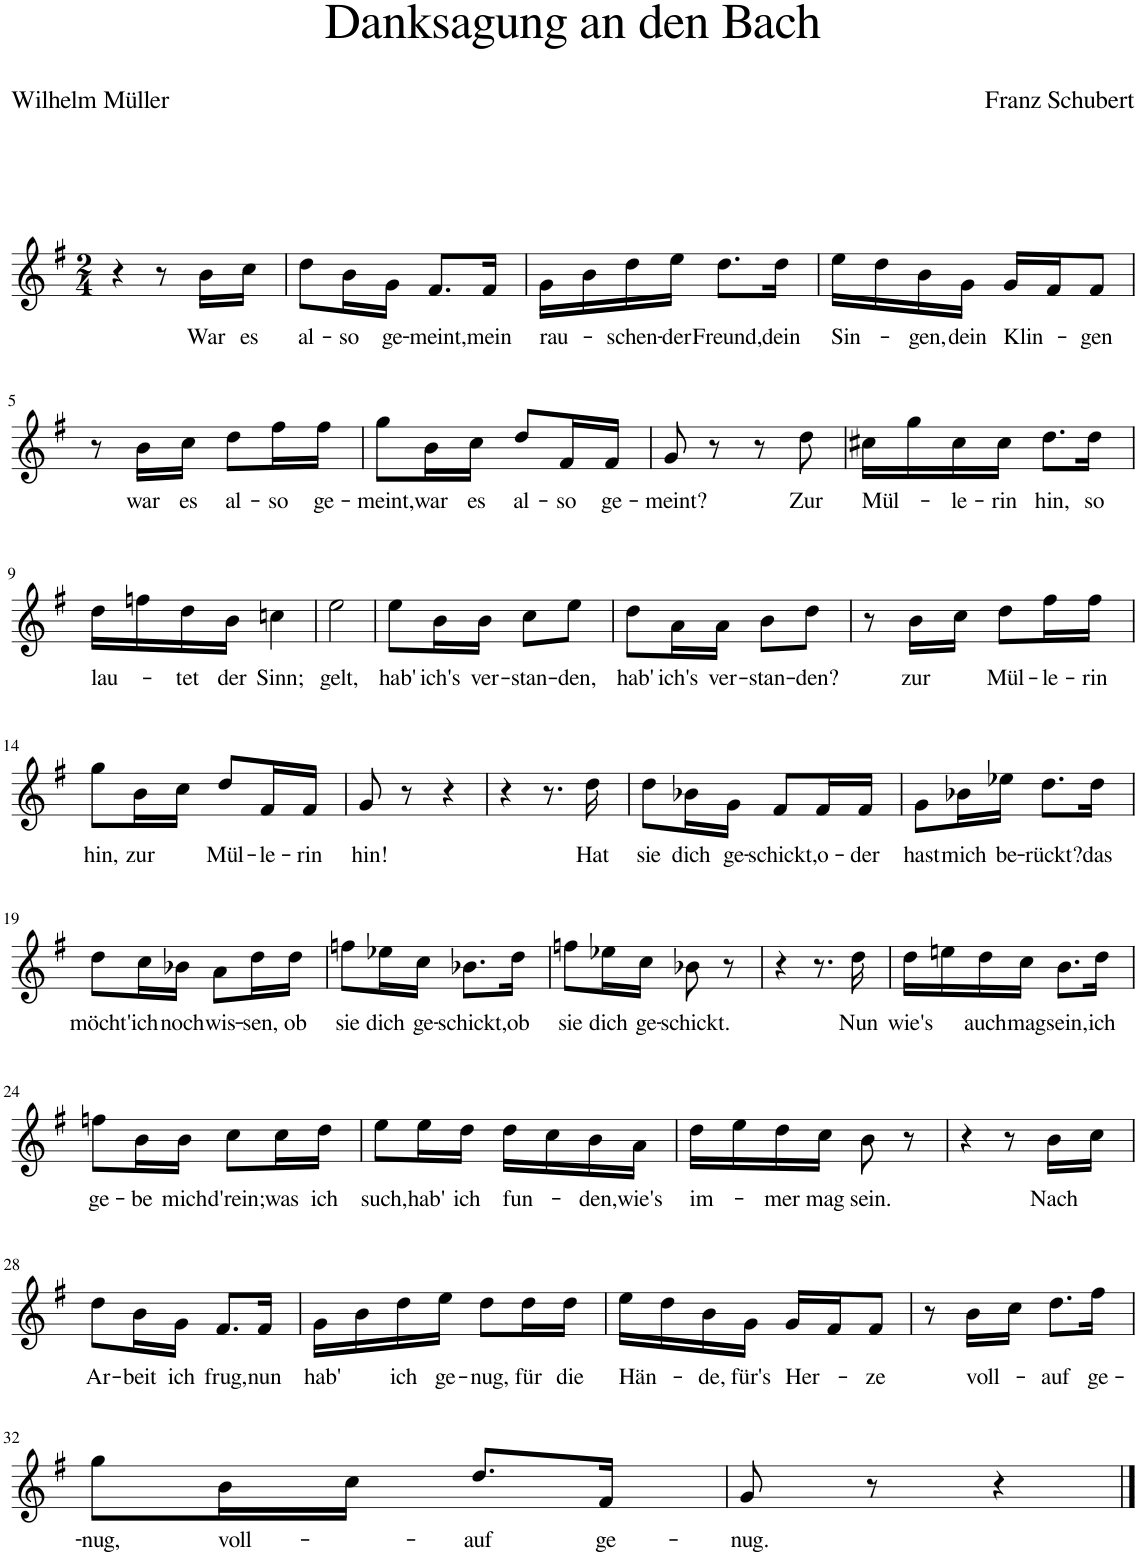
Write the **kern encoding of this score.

**kern	**text
*part1	*part1
*staff1	*staff1
*I"Piano	*
*I'Pno	*
*clefG2	*
*k[f#]	*
*M2/4	*
=1	=1
4r	.
8r	.
!	!LO:LY:b
16b\LL	War
!	!LO:LY:b
16cc\JJ	es
=2	=2
!	!LO:LY:b
8dd\L	al-
!	!LO:LY:b
16b\L	-so
!	!LO:LY:b
16g\JJ	ge-
!	!LO:LY:b
8.f#/L	-meint,
!	!LO:LY:b
16f#/Jk	mein
=3	=3
!	!LO:LY:b
16g\LL	rau-
16b\	.
!	!LO:LY:b
16dd\	-schen-
!	!LO:LY:b
16ee\JJ	-der
!	!LO:LY:b
8.dd\L	Freund,
!	!LO:LY:b
16dd\Jk	dein
=4	=4
!	!LO:LY:b
16ee\LL	Sin-
16dd\	.
!	!LO:LY:b
16b\	-gen,
!	!LO:LY:b
16g\JJ	dein
!	!LO:LY:b
16g/LL	Klin-
16f#/J	.
!	!LO:LY:b
8f#/J	-gen
!!LO:LB:g=z
=5	=5
8r	.
!	!LO:LY:b
16b\LL	war
!	!LO:LY:b
16cc\JJ	es
!	!LO:LY:b
8dd\L	al-
!	!LO:LY:b
16ff#\L	-so
!	!LO:LY:b
16ff#\JJ	ge-
=6	=6
!	!LO:LY:b
8gg\L	-meint,
!	!LO:LY:b
16b\L	war
!	!LO:LY:b
16cc\JJ	es
!	!LO:LY:b
8dd/L	al-
!	!LO:LY:b
16f#/L	-so
!	!LO:LY:b
16f#/JJ	ge-
=7	=7
!	!LO:LY:b
8g/	-meint?
8r	.
8r	.
!	!LO:LY:b
8dd\	Zur
=8	=8
!	!LO:LY:b
16cc#X\LL	Mül-
16gg\	.
!	!LO:LY:b
16cc#\	-le-
!	!LO:LY:b
16cc#\JJ	-rin
!	!LO:LY:b
8.dd\L	hin,
!	!LO:LY:b
16dd\Jk	so
!!LO:LB:g=z
=9	=9
!	!LO:LY:b
16dd\LL	lau-
16ffn\	.
!	!LO:LY:b
16dd\	-tet
!	!LO:LY:b
16b\JJ	der
!	!LO:LY:b
4ccn\	Sinn;
=10	=10
!	!LO:LY:b
2ee\	gelt,
=11	=11
!	!LO:LY:b
8ee\L	hab'
!	!LO:LY:b
16b\L	ich's
!	!LO:LY:b
16b\JJ	ver-
!	!LO:LY:b
8cc\L	-stan-
!	!LO:LY:b
8ee\J	-den,
=12	=12
!	!LO:LY:b
8dd\L	hab'
!	!LO:LY:b
16a\L	ich's
!	!LO:LY:b
16a\JJ	ver-
!	!LO:LY:b
8b\L	-stan-
!	!LO:LY:b
8dd\J	-den?
=13	=13
8r	.
!	!LO:LY:b
16b\LL	zur
16cc\JJ	.
!	!LO:LY:b
8dd\L	Mül-
!	!LO:LY:b
16ff#\L	-le-
!	!LO:LY:b
16ff#\JJ	-rin
!!LO:LB:g=z
=14	=14
!	!LO:LY:b
8gg\L	hin,
!	!LO:LY:b
16b\L	zur
16cc\JJ	.
!	!LO:LY:b
8dd/L	Mül-
!	!LO:LY:b
16f#/L	-le-
!	!LO:LY:b
16f#/JJ	-rin
=15	=15
!	!LO:LY:b
8g/	hin!
8r	.
4r	.
=16	=16
4r	.
8.r	.
!	!LO:LY:b
16dd\	Hat
=17	=17
!	!LO:LY:b
8dd\L	sie
!	!LO:LY:b
16b-X\L	dich
!	!LO:LY:b
16g\JJ	ge-
!	!LO:LY:b
8f#/L	-schickt,
!	!LO:LY:b
16f#/L	o-
!	!LO:LY:b
16f#/JJ	-der
=18	=18
!	!LO:LY:b
8g\L	hast
!	!LO:LY:b
16b-X\L	mich
!	!LO:LY:b
16ee-X\JJ	be-
!	!LO:LY:b
8.dd\L	-rückt?
!	!LO:LY:b
16dd\Jk	das
!!LO:LB:g=z
=19	=19
!	!LO:LY:b
8dd\L	möcht'
!	!LO:LY:b
16cc\L	ich
!	!LO:LY:b
16b-X\JJ	noch
!	!LO:LY:b
8a\L	wis-
!	!LO:LY:b
16dd\L	-sen,
!	!LO:LY:b
16dd\JJ	ob
=20	=20
!	!LO:LY:b
8ffn\L	sie
!	!LO:LY:b
16ee-X\L	dich
!	!LO:LY:b
16cc\JJ	ge-
!	!LO:LY:b
8.b-X\L	-schickt,
!	!LO:LY:b
16dd\Jk	ob
=21	=21
!	!LO:LY:b
8ffn\L	sie
!	!LO:LY:b
16ee-X\L	dich
!	!LO:LY:b
16cc\JJ	ge-
!	!LO:LY:b
8b-X\	-schickt.
8r	.
=22	=22
4r	.
8.r	.
!	!LO:LY:b
16dd\	Nun
=23	=23
!	!LO:LY:b
16dd\LL	wie's
16een\	.
!	!LO:LY:b
16dd\	auch
!	!LO:LY:b
16cc\JJ	mag
!	!LO:LY:b
8.b\L	sein,
!	!LO:LY:b
16dd\Jk	ich
!!LO:LB:g=z
=24	=24
!	!LO:LY:b
8ffn\L	ge-
!	!LO:LY:b
16b\L	-be
!	!LO:LY:b
16b\JJ	mich
!	!LO:LY:b
8cc\L	d'rein;
!	!LO:LY:b
16cc\L	was
!	!LO:LY:b
16dd\JJ	ich
=25	=25
!	!LO:LY:b
8ee\L	such,
!	!LO:LY:b
16ee\L	hab'
!	!LO:LY:b
16dd\JJ	ich
!	!LO:LY:b
16dd\LL	fun-
16cc\	.
!	!LO:LY:b
16b\	-den,
!	!LO:LY:b
16a\JJ	wie's
=26	=26
!	!LO:LY:b
16dd\LL	im-
16ee\	.
!	!LO:LY:b
16dd\	-mer
!	!LO:LY:b
16cc\JJ	mag
!	!LO:LY:b
8b\	sein.
8r	.
=27	=27
4r	.
8r	.
!	!LO:LY:b
16b\LL	Nach
16cc\JJ	.
!!LO:LB:g=z
=28	=28
!	!LO:LY:b
8dd\L	Ar-
!	!LO:LY:b
16b\L	-beit
!	!LO:LY:b
16g\JJ	ich
!	!LO:LY:b
8.f#/L	frug,
!	!LO:LY:b
16f#/Jk	nun
=29	=29
!	!LO:LY:b
16g\LL	hab'
16b\	.
!	!LO:LY:b
16dd\	-ich
!	!LO:LY:b
16ee\JJ	ge-
!	!LO:LY:b
8dd\L	-nug,
!	!LO:LY:b
16dd\L	für
!	!LO:LY:b
16dd\JJ	die
=30	=30
!	!LO:LY:b
16ee\LL	Hän-
16dd\	.
!	!LO:LY:b
16b\	-de,
!	!LO:LY:b
16g\JJ	für's
!	!LO:LY:b
16g/LL	Her-
16f#/J	.
!	!LO:LY:b
8f#/J	-ze
=31	=31
8r	.
!	!LO:LY:b
16b\LL	voll-
16cc\JJ	.
!	!LO:LY:b
8.dd\L	-auf
!	!LO:LY:b
16ff#\Jk	ge-
!!LO:LB:g=z
=32	=32
!	!LO:LY:b
8gg\L	-nug,
!	!LO:LY:b
16b\L	voll-
16cc\JJ	.
!	!LO:LY:b
8.dd/L	-auf
!	!LO:LY:b
16f#/Jk	ge-
=33	=33
!	!LO:LY:b
8g/	-nug.
8r	.
4r	.
==	==
*-	*-
